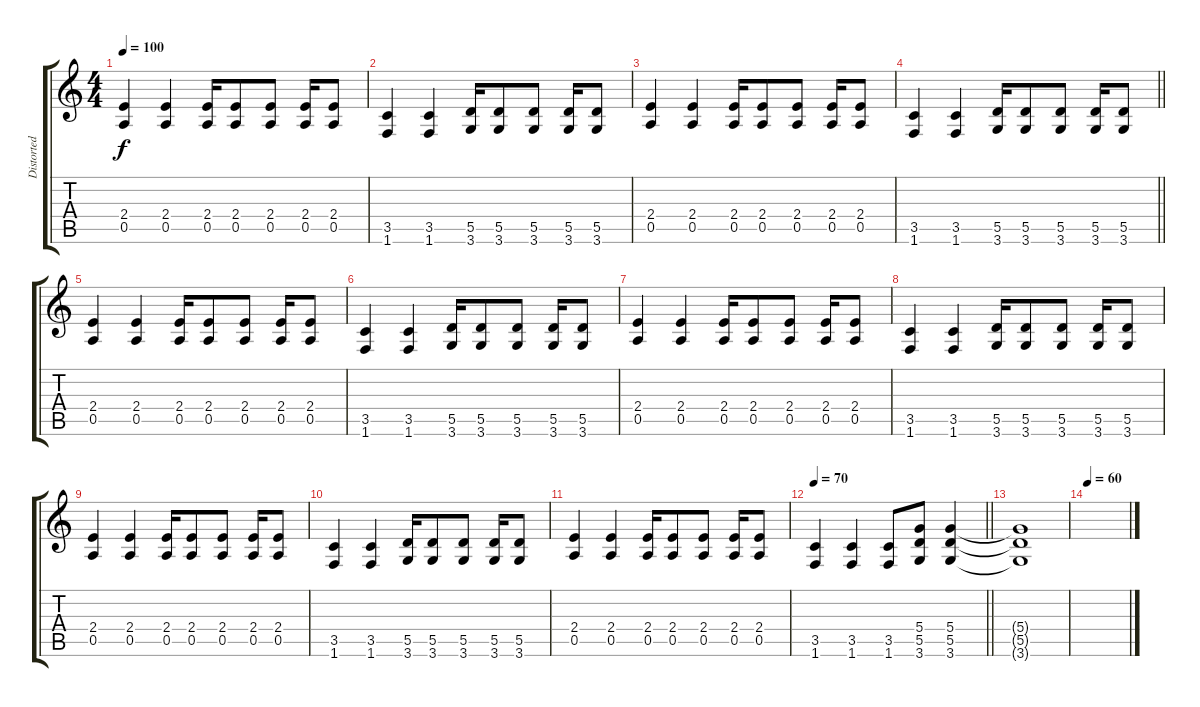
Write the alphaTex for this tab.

\track ("Distorted Rhythm" "Distorted ") {instrument distortionguitar}
\staff {score tabs}
\tuning (E4 B3 G3 D3 A2 E2) {hide}
\ts (4 4)
\tempo 100
\clef g2
\ks c
(2.4 0.5).4{dy f} (2.4 0.5).4 (2.4 0.5).16 (2.4 0.5).8 (2.4 0.5).8 (2.4 0.5).16 (2.4 0.5).8 |
(3.5 1.6).4 (3.5 1.6).4 (5.5 3.6).16 (5.5 3.6).8 (5.5 3.6).8 (5.5 3.6).16 (5.5 3.6).8 |
(2.4 0.5).4 (2.4 0.5).4 (2.4 0.5).16 (2.4 0.5).8 (2.4 0.5).8 (2.4 0.5).16 (2.4 0.5).8 |
\barLineRight lightlight
(3.5 1.6).4 (3.5 1.6).4 (5.5 3.6).16 (5.5 3.6).8 (5.5 3.6).8 (5.5 3.6).16 (5.5 3.6).8 |
(2.4 0.5).4 (2.4 0.5).4 (2.4 0.5).16 (2.4 0.5).8 (2.4 0.5).8 (2.4 0.5).16 (2.4 0.5).8 |
(3.5 1.6).4 (3.5 1.6).4 (5.5 3.6).16 (5.5 3.6).8 (5.5 3.6).8 (5.5 3.6).16 (5.5 3.6).8 |
(2.4 0.5).4 (2.4 0.5).4 (2.4 0.5).16 (2.4 0.5).8 (2.4 0.5).8 (2.4 0.5).16 (2.4 0.5).8 |
(3.5 1.6).4 (3.5 1.6).4 (5.5 3.6).16 (5.5 3.6).8 (5.5 3.6).8 (5.5 3.6).16 (5.5 3.6).8 |
(2.4 0.5).4 (2.4 0.5).4 (2.4 0.5).16 (2.4 0.5).8 (2.4 0.5).8 (2.4 0.5).16 (2.4 0.5).8 |
(3.5 1.6).4 (3.5 1.6).4 (5.5 3.6).16 (5.5 3.6).8 (5.5 3.6).8 (5.5 3.6).16 (5.5 3.6).8 |
(2.4 0.5).4 (2.4 0.5).4 (2.4 0.5).16 (2.4 0.5).8 (2.4 0.5).8 (2.4 0.5).16 (2.4 0.5).8 |
\tempo 70
\barLineRight lightlight
(3.5 1.6).4 (3.5 1.6).4 (3.5 1.6).8 (5.4 5.5 3.6).8 (5.4 5.5 3.6).4 |
(5.4{t} 5.5{t} 3.6{t}).1 |
\tempo 60
